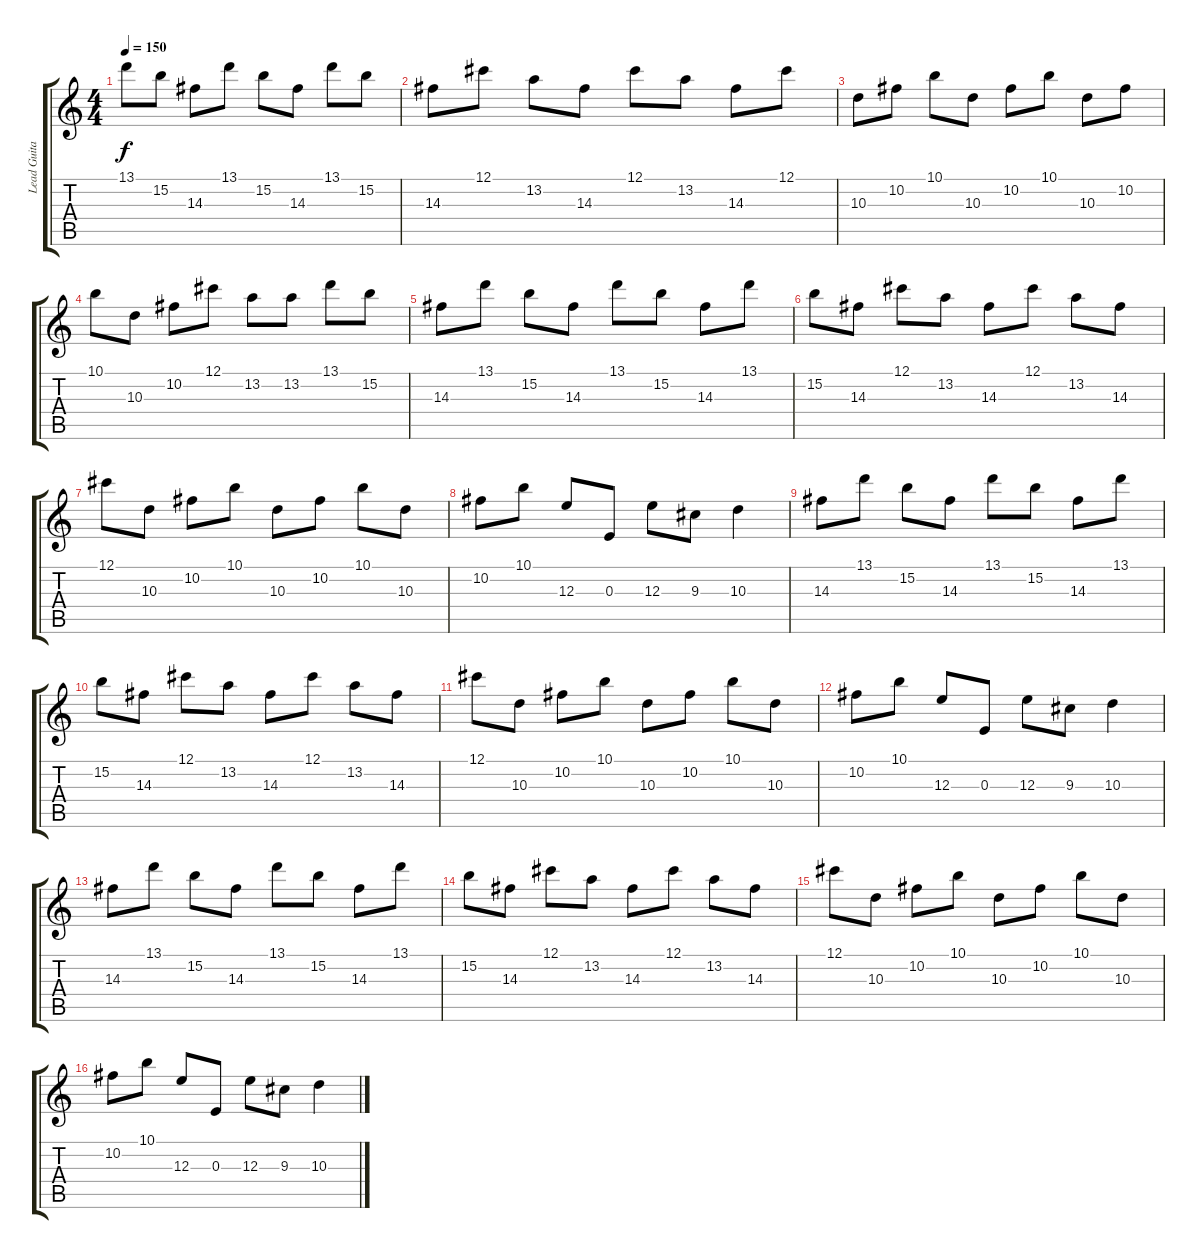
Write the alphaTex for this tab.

\track ("Lead Guitar" "Lead Guita") {instrument distortionguitar}
\staff {score tabs}
\tuning (Db4 Ab3 E3 B2 Gb2 B1) {hide}
\ts (4 4)
\tempo 150
\clef g2
\ks c
13.1.8{dy f} 15.2.8 14.3.8 13.1.8 15.2.8 14.3.8 13.1.8 15.2.8 |
14.3.8 12.1.8 13.2.8 14.3.8 12.1.8 13.2.8 14.3.8 12.1.8 |
10.3.8 10.2.8 10.1.8 10.3.8 10.2.8 10.1.8 10.3.8 10.2.8 |
10.1.8 10.3.8 10.2.8 12.1.8 13.2.8 13.2.8 13.1.8 15.2.8 |
14.3.8 13.1.8 15.2.8 14.3.8 13.1.8 15.2.8 14.3.8 13.1.8 |
15.2.8 14.3.8 12.1.8 13.2.8 14.3.8 12.1.8 13.2.8 14.3.8 |
12.1.8 10.3.8 10.2.8 10.1.8 10.3.8 10.2.8 10.1.8 10.3.8 |
10.2.8 10.1.8 12.3.8 0.3.8 12.3.8 9.3.8 10.3.4 |
14.3.8 13.1.8 15.2.8 14.3.8 13.1.8 15.2.8 14.3.8 13.1.8 |
15.2.8 14.3.8 12.1.8 13.2.8 14.3.8 12.1.8 13.2.8 14.3.8 |
12.1.8 10.3.8 10.2.8 10.1.8 10.3.8 10.2.8 10.1.8 10.3.8 |
10.2.8 10.1.8 12.3.8 0.3.8 12.3.8 9.3.8 10.3.4 |
14.3.8 13.1.8 15.2.8 14.3.8 13.1.8 15.2.8 14.3.8 13.1.8 |
15.2.8 14.3.8 12.1.8 13.2.8 14.3.8 12.1.8 13.2.8 14.3.8 |
12.1.8 10.3.8 10.2.8 10.1.8 10.3.8 10.2.8 10.1.8 10.3.8 |
10.2.8 10.1.8 12.3.8 0.3.8 12.3.8 9.3.8 10.3.4
